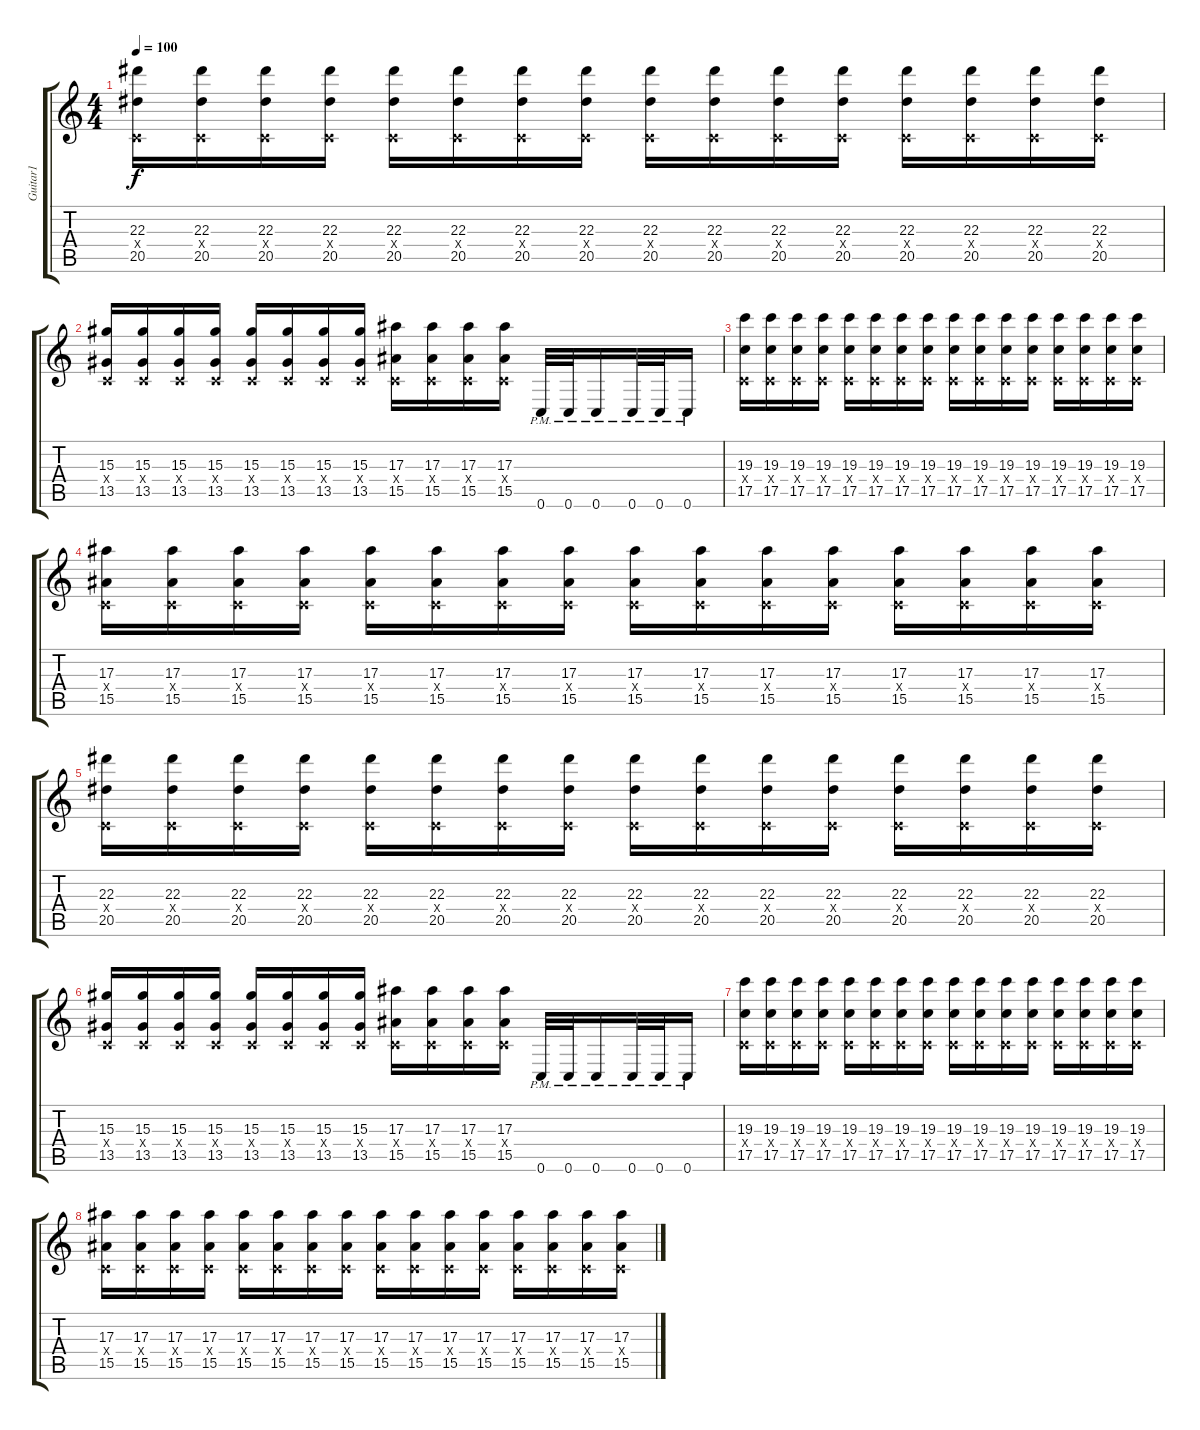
\track ("Guitar1" "Guitar1") {instrument distortionguitar}
\staff {score tabs}
\tuning (D4 A3 F3 C3 G2 C2) {hide}
\ts (4 4)
\tempo 100
\clef g2
\ks c
(22.3 0.4{x} 20.5).16{dy f} (22.3 0.4{x} 20.5).16 (22.3 0.4{x} 20.5).16 (22.3 0.4{x} 20.5).16 (22.3 0.4{x} 20.5).16 (22.3 0.4{x} 20.5).16 (22.3 0.4{x} 20.5).16 (22.3 0.4{x} 20.5).16 (22.3 0.4{x} 20.5).16 (22.3 0.4{x} 20.5).16 (22.3 0.4{x} 20.5).16 (22.3 0.4{x} 20.5).16 (22.3 0.4{x} 20.5).16 (22.3 0.4{x} 20.5).16 (22.3 0.4{x} 20.5).16 (22.3 0.4{x} 20.5).16 |
(15.3 0.4{x} 13.5).16 (15.3 0.4{x} 13.5).16 (15.3 0.4{x} 13.5).16 (15.3 0.4{x} 13.5).16 (15.3 0.4{x} 13.5).16 (15.3 0.4{x} 13.5).16 (15.3 0.4{x} 13.5).16 (15.3 0.4{x} 13.5).16 (17.3 0.4{x} 15.5).16 (17.3 0.4{x} 15.5).16 (17.3 0.4{x} 15.5).16 (17.3 0.4{x} 15.5).16 0.6{pm}.32 0.6{pm}.32 0.6{pm}.16 0.6{pm}.32 0.6{pm}.32 0.6{pm}.16 |
(19.3 0.4{x} 17.5).16 (19.3 0.4{x} 17.5).16 (19.3 0.4{x} 17.5).16 (19.3 0.4{x} 17.5).16 (19.3 0.4{x} 17.5).16 (19.3 0.4{x} 17.5).16 (19.3 0.4{x} 17.5).16 (19.3 0.4{x} 17.5).16 (19.3 0.4{x} 17.5).16 (19.3 0.4{x} 17.5).16 (19.3 0.4{x} 17.5).16 (19.3 0.4{x} 17.5).16 (19.3 0.4{x} 17.5).16 (19.3 0.4{x} 17.5).16 (19.3 0.4{x} 17.5).16 (19.3 0.4{x} 17.5).16 |
(17.3 0.4{x} 15.5).16 (17.3 0.4{x} 15.5).16 (17.3 0.4{x} 15.5).16 (17.3 0.4{x} 15.5).16 (17.3 0.4{x} 15.5).16 (17.3 0.4{x} 15.5).16 (17.3 0.4{x} 15.5).16 (17.3 0.4{x} 15.5).16 (17.3 0.4{x} 15.5).16 (17.3 0.4{x} 15.5).16 (17.3 0.4{x} 15.5).16 (17.3 0.4{x} 15.5).16 (17.3 0.4{x} 15.5).16 (17.3 0.4{x} 15.5).16 (17.3 0.4{x} 15.5).16 (17.3 0.4{x} 15.5).16 |
(22.3 0.4{x} 20.5).16 (22.3 0.4{x} 20.5).16 (22.3 0.4{x} 20.5).16 (22.3 0.4{x} 20.5).16 (22.3 0.4{x} 20.5).16 (22.3 0.4{x} 20.5).16 (22.3 0.4{x} 20.5).16 (22.3 0.4{x} 20.5).16 (22.3 0.4{x} 20.5).16 (22.3 0.4{x} 20.5).16 (22.3 0.4{x} 20.5).16 (22.3 0.4{x} 20.5).16 (22.3 0.4{x} 20.5).16 (22.3 0.4{x} 20.5).16 (22.3 0.4{x} 20.5).16 (22.3 0.4{x} 20.5).16 |
(15.3 0.4{x} 13.5).16 (15.3 0.4{x} 13.5).16 (15.3 0.4{x} 13.5).16 (15.3 0.4{x} 13.5).16 (15.3 0.4{x} 13.5).16 (15.3 0.4{x} 13.5).16 (15.3 0.4{x} 13.5).16 (15.3 0.4{x} 13.5).16 (17.3 0.4{x} 15.5).16 (17.3 0.4{x} 15.5).16 (17.3 0.4{x} 15.5).16 (17.3 0.4{x} 15.5).16 0.6{pm}.32 0.6{pm}.32 0.6{pm}.16 0.6{pm}.32 0.6{pm}.32 0.6{pm}.16 |
(19.3 0.4{x} 17.5).16 (19.3 0.4{x} 17.5).16 (19.3 0.4{x} 17.5).16 (19.3 0.4{x} 17.5).16 (19.3 0.4{x} 17.5).16 (19.3 0.4{x} 17.5).16 (19.3 0.4{x} 17.5).16 (19.3 0.4{x} 17.5).16 (19.3 0.4{x} 17.5).16 (19.3 0.4{x} 17.5).16 (19.3 0.4{x} 17.5).16 (19.3 0.4{x} 17.5).16 (19.3 0.4{x} 17.5).16 (19.3 0.4{x} 17.5).16 (19.3 0.4{x} 17.5).16 (19.3 0.4{x} 17.5).16 |
(17.3 0.4{x} 15.5).16 (17.3 0.4{x} 15.5).16 (17.3 0.4{x} 15.5).16 (17.3 0.4{x} 15.5).16 (17.3 0.4{x} 15.5).16 (17.3 0.4{x} 15.5).16 (17.3 0.4{x} 15.5).16 (17.3 0.4{x} 15.5).16 (17.3 0.4{x} 15.5).16 (17.3 0.4{x} 15.5).16 (17.3 0.4{x} 15.5).16 (17.3 0.4{x} 15.5).16 (17.3 0.4{x} 15.5).16 (17.3 0.4{x} 15.5).16 (17.3 0.4{x} 15.5).16 (17.3 0.4{x} 15.5).16
